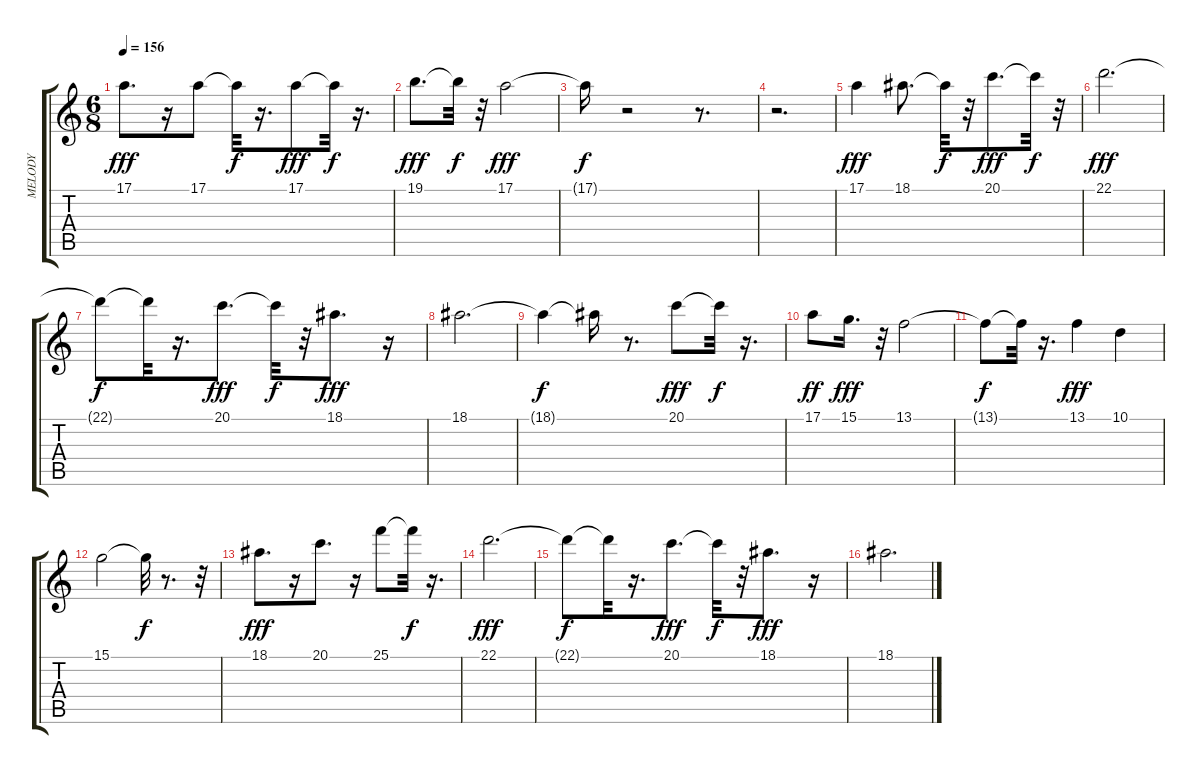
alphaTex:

\track ("MELODY" "MELODY") {instrument clarinet}
\staff {score tabs}
\tuning (E4 B3 G3 D3 A2 E2) {hide}
\ts (6 8)
\tempo 156
\clef g2
\ks c
17.1.8{d dy fff} r.16 17.1.8 17.1{t}.32{dy f} r.16{d} 17.1.8{dy fff} 17.1{t}.32{dy f} r.16{d} |
19.1.8{d dy fff} 19.1{t}.32{dy f} r.32 17.1.2{dy fff} |
17.1{t}.16{dy f} r.2 r.8{d} |
r.2{d} |
17.1.4{dy fff} 18.1.8{d} 18.1{t}.32{dy f} r.32 20.1.8{d dy fff} 20.1{t}.32{dy f} r.32 |
22.1.2{d dy fff} |
22.1{t}.8{dy f} 22.1{t}.32 r.16{d} 20.1.8{d dy fff} 20.1{t}.32{dy f} r.32 18.1.8{d dy fff} r.16 |
18.1.2{d} |
18.1{t}.4{dy f} 18.1{t}.16 r.8{d} 20.1.8{dy fff} 20.1{t}.32{dy f} r.16{d} |
17.1.8{dy ff} 15.1.16{d dy fff} r.32 13.1.2 |
13.1{t}.8{dy f} 13.1{t}.32 r.16{d} 13.1.4{dy fff} 10.1.4 |
15.1.2 15.1{t}.32{dy f} r.8{d} r.32 |
18.1.8{d dy fff} r.16 20.1.8{d} r.16 25.1.8 25.1{t}.32{dy f} r.16{d} |
22.1.2{d dy fff} |
22.1{t}.8{dy f} 22.1{t}.32 r.16{d} 20.1.8{d dy fff} 20.1{t}.32{dy f} r.32 18.1.8{d dy fff} r.16 |
18.1.2{d}
